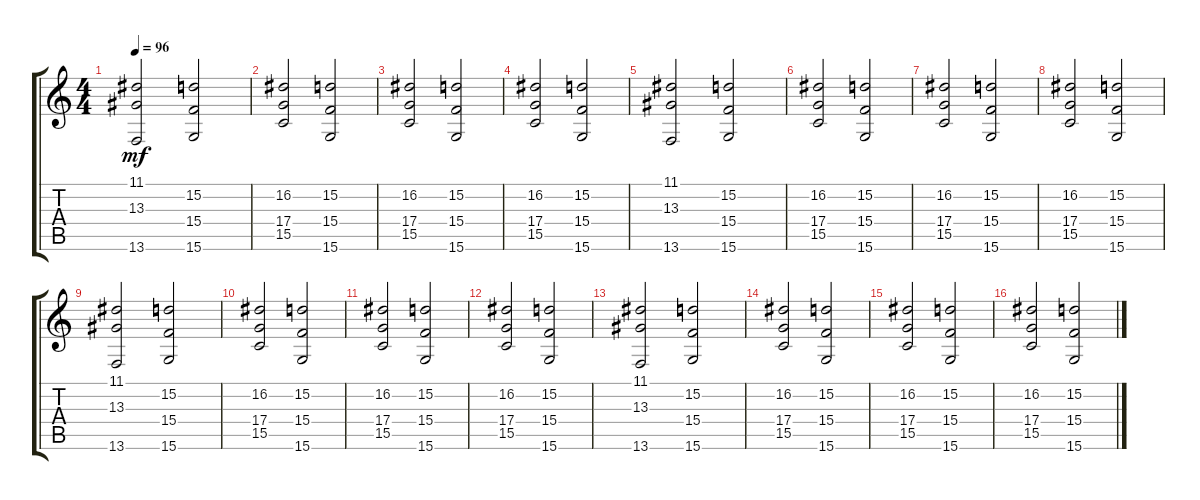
\track "" {instrument synthstrings1}
\staff {score tabs}
\tuning (E4 B3 G3 D3 A2 E2) {hide}
\ts (4 4)
\tempo 96
\clef g2
\ks c
(11.1 13.3 13.6).2{dy mf} (15.2 15.4 15.6).2 |
(16.2 17.4 15.5).2 (15.2 15.4 15.6).2 |
(16.2 17.4 15.5).2 (15.2 15.4 15.6).2 |
(16.2 17.4 15.5).2 (15.2 15.4 15.6).2 |
(11.1 13.3 13.6).2 (15.2 15.4 15.6).2 |
(16.2 17.4 15.5).2 (15.2 15.4 15.6).2 |
(16.2 17.4 15.5).2 (15.2 15.4 15.6).2 |
(16.2 17.4 15.5).2 (15.2 15.4 15.6).2 |
(11.1 13.3 13.6).2 (15.2 15.4 15.6).2 |
(16.2 17.4 15.5).2 (15.2 15.4 15.6).2 |
(16.2 17.4 15.5).2 (15.2 15.4 15.6).2 |
(16.2 17.4 15.5).2 (15.2 15.4 15.6).2 |
(11.1 13.3 13.6).2 (15.2 15.4 15.6).2 |
(16.2 17.4 15.5).2 (15.2 15.4 15.6).2 |
(16.2 17.4 15.5).2 (15.2 15.4 15.6).2 |
(16.2 17.4 15.5).2 (15.2 15.4 15.6).2
